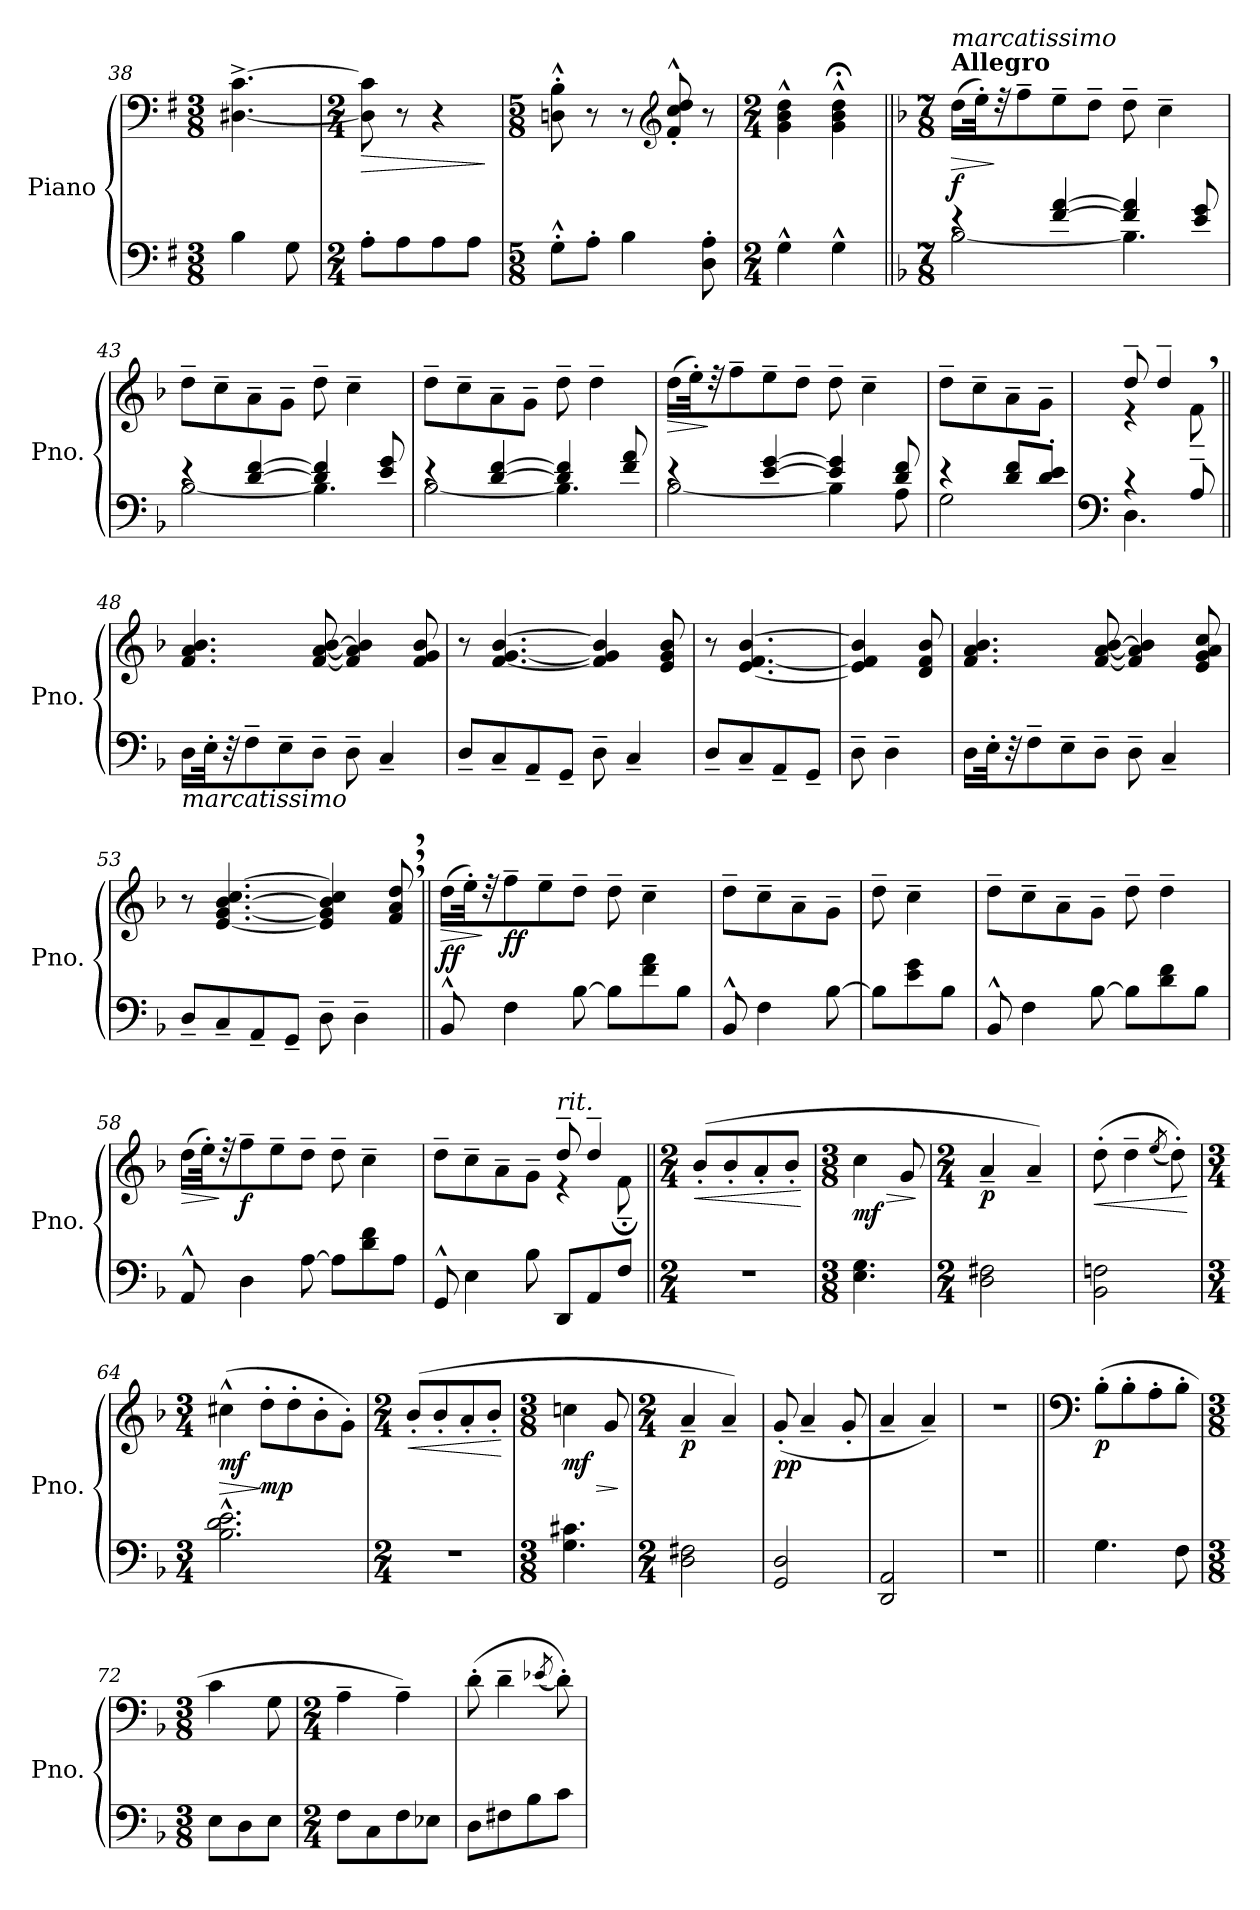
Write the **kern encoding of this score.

**kern	**kern	**dynam
*part1	*part1	*part1
*staff2	*staff1	*staff1/2
*I"Piano	*	*
*I'Pno.	*	*
*clefF4	*clefF4	*
*k[f#]	*k[f#]	*
*M3/8	*M3/8	*
=38	=38	=38
4B\	[4.D#X\^ [4.c\^	.
8G\	.	.
=39	=39	=39
*M2/4	*M2/4	*
!	!	!LO:HP:b
8A'\L	8D#\] 8c\]	>
8A\	8r	.
8A\	4r	.
8A\J	.	.
.	.	]
=40	=40	=40
*M5/8	*M5/8	*
8G'^^\L	8Dn\^^' 8B\^^'	.
8A'\J	8r	.
4B\	8r	.
*	*clefG2	*
.	8f#/'^^ 8cc/'^^ 8dd/'^^	.
8D\' 8A\'	8r	.
=41	=41	=41
*M2/4	*M2/4	*
4G^^\	4g\^^ 4b\^^ 4dd\^^	.
4G^^\	4g\;<^^ 4b\;<^^ 4dd\;<^^	.
!!LO:LB:g=z
=42||	=42||	=42||
*k[b-]	*k[b-]	*
*M7/8	*M7/8	*
*	*MM130	*
*^	*	*
!	!	!LO:TX:a:B:t=Allegro	!
!	!	!LO:TX:a:i:t=marcatissimo	!
!	!	!	!LO:HP:b
!	!	!	!LO:DY:n=1:a=2
4re	[2B-\	(16dd\LL	> f
.	.	32ee'\JK)	.
.	.	32r	]
.	.	8ff~\	.
[4f/ [4a/	.	8ee~\	.
.	.	8dd~\J	.
4f/] 4a/]	4.B-\]	8dd~\	.
.	.	4cc~\	.
8e/ 8g/	.	.	.
=43	=43	=43	=43
4re	[2B-\	8dd~\L	.
.	.	8cc~\	.
[4d/ [4f/	.	8a~\	.
.	.	8g~\J	.
4d/] 4f/]	4.B-\]	8dd~\	.
.	.	4cc~\	.
8e/ 8g/	.	.	.
=44	=44	=44	=44
4re	[2B-\	8dd~\L	.
.	.	8cc~\	.
[4d/ [4f/	.	8a~\	.
.	.	8g~\J	.
4d/] 4f/]	4.B-\]	8dd~\	.
.	.	4dd~\	.
8f/ 8a/	.	.	.
=45	=45	=45	=45
!	!	!	!LO:HP:b
4re	[2B-\	(16dd\LL	>
.	.	32ee'\JK)	.
.	.	32r	]
.	.	8ff~\	.
[4e/ [4g/	.	8ee~\	.
.	.	8dd~\J	.
4e/] 4g/]	4B-\]	8dd~\	.
.	.	4cc~\	.
8d/ 8f/	8A\	.	.
!!LO:LB:g=z
=46	=46	=46	=46
4re	2G\	8dd~\L	.
.	.	8cc~\	.
8d/ 8f/L	.	8a~\	.
8d/' 8e/'J	.	8g~\J	.
=47	=47	=47	=47
*clefF4	*	*	*
*	*	*^	*
4r	4.D\	8dd~/	4r	.
.	.	4dd~,/	.	.
8A~/	.	.	8f~\	.
*v	*v	*	*	*
=48||	=48||	=48||	=48||
!LO:TX:b:i:t=marcatissimo	!	!	!
*	*v	*v	*
16D\LL	4.f/ 4.a/ 4.b-/	.
32E'\JK	.	.
32r	.	.
8F~\	.	.
8E~\	.	.
8D~\J	[8f/ [8a/ [8b-/	.
8D~\	4f/] 4a/] 4b-/]	.
4C~/	.	.
.	8f/ 8g/ 8b-/	.
=49	=49	=49
8D~/L	8r	.
8C~/	[4.f/ [4.g/ [4.b-/	.
8AA~/	.	.
8GG~/J	.	.
8D~\	4f/] 4g/] 4b-/]	.
4C~/	.	.
.	8e/ 8g/ 8b-/	.
=50	=50	=50
8D~/L	8r	.
8C~/	[4.e/ [4.f/ [4.b-/	.
8AA~/	.	.
8GG~/J	.	.
!!LO:PB:g=z
=51	=51	=51
8D~\	4e/] 4f/] 4b-/]	.
4D~\	.	.
.	8d/ 8f/ 8b-/	.
=52	=52	=52
16D\LL	4.f/ 4.a/ 4.b-/	.
32E'\JK	.	.
32r	.	.
8F~\	.	.
8E~\	.	.
8D~\J	[8f/ [8a/ [8b-/	.
8D~\	4f/] 4a/] 4b-/]	.
4C~/	.	.
.	8e/ 8g/ 8a/ 8cc/	.
=53	=53	=53
8D~/L	8r	.
8C~/	[4.e/ [4.g/ [4.b-/ [4.cc/	.
8AA~/	.	.
8GG~/J	.	.
8D~\	4e/] 4g/] 4b-/] 4cc/]	.
4D~\	.	.
.	8f/, 8a/, 8dd/,	.
=54||	=54||	=54||
!	!	!LO:HP:b
!	!	!LO:DY:n=1:a=2
8BB-^^/	(16dd\LL	> ff
.	32ee'\JK)	.
.	32r	]
!	!	!LO:DY:n=2:b
4F\	8ff~\	ff
.	8ee~\	.
[8B-\	8dd~\J	.
8B-\L]	8dd~\	.
8f\ 8a\	4cc~\	.
8B-\J	.	.
=55	=55	=55
8BB-^^/	8dd~\L	.
4F\	8cc~\	.
.	8a~\	.
[8B-\	8g~\J	.
!!LO:LB:g=z
=56	=56	=56
8B-\L]	8dd~\	.
8e\ 8g\	4cc~\	.
8B-\J	.	.
=57	=57	=57
8BB-^^/	8dd~\L	.
4F\	8cc~\	.
.	8a~\	.
[8B-\	8g~\J	.
8B-\L]	8dd~\	.
8d\ 8f\	4dd~\	.
8B-\J	.	.
=58	=58	=58
!	!	!LO:HP:b
8AA^^/	(16dd\LL	>
.	32ee'\JK)	.
.	32r	]
!	!	!LO:DY:b
4D\	8ff~\	f
.	8ee~\	.
[8A\	8dd~\J	.
8A\L]	8dd~\	.
8d\ 8f\	4cc~\	.
8A\J	.	.
=59	=59	=59
*	*^	*
8GG^^/	8dd~\L	2ryy	.
4E\	8cc~\	.	.
.	8a~\	.	.
8B-\	8g~\J	.	.
!	!LO:TX:a:i:t=rit.	!	!
8DD/L	8dd~/	4r	.
8AA/	4dd~/	.	.
8F/J	.	8f;<~\	.
*	*v	*v	*
!!LO:LB:g=z
=60||	=60||	=60||
*M2/4	*M2/4	*
*	*MM105	*
*	*^	*
!	!LO:TX:a:B:t=Andante	!	!
!	!	!	!LO:HP:b
!	!	!	!LO:DY:n=1:b
*	*v	*v	*
2r	(8b-'/L	< other-dynamics
.	8b-'/	.
.	8a'/	.
.	8b-'/J	.
.	.	[
=61	=61	=61
*M3/8	*M3/8	*
!	!	!LO:HP:b
!	!	!LO:DY:n=1:b
4.E\ 4.G\	4cc\	> mf
.	8g/	.
.	.	]
=62	=62	=62
*M2/4	*M2/4	*
!	!	!LO:DY:b
2D\ 2F#X\	4a~/	p
.	4a~/)	.
=63	=63	=63
!	!	!LO:HP:b
2BB-\ 2Fn\	(8dd'\	<
.	4dd~\	.
.	(8qee/	.
.	8dd'\))	.
.	.	[
=64	=64	=64
*M3/4	*M3/4	*
!	!	!LO:HP:b
!	!	!LO:DY:n=1:b
2.B-\^^ 2.d\^^ 2.e\^^	(4cc#X^^\	> mf
!	!	!LO:DY:n=2:b
.	8dd'\L	] mp
.	8dd'\	.
.	8b-'\	.
.	8g'\J)	.
=65	=65	=65
*M2/4	*M2/4	*
!	!	!LO:HP:b
2r	(8b-'/L	<
.	8b-'/	.
.	8a'/	.
.	8b-'/J	.
.	.	[
=66	=66	=66
*M3/8	*M3/8	*
!	!	!LO:HP:b
!	!	!LO:DY:n=1:b
4.G\ 4.c#X\	4ccn\	> mf
.	8g/	.
.	.	]
!!LO:LB:g=z
=67	=67	=67
*M2/4	*M2/4	*
!	!	!LO:DY:b
2D\ 2F#X\	4a~/	p
.	4a~/)	.
=68	=68	=68
!	!	!LO:DY:b
2GG/ 2D/	(8g'/	pp
.	4a~/	.
.	8g'/	.
=69	=69	=69
2DD/ 2AA/	4a~/	.
.	4a~/)	.
=70	=70	=70
2r	2r	.
=71||	=71||	=71||
*	*clefF4	*
!	!	!LO:DY:b
4.G\	(8B-'\L	p
.	8B-'\	.
.	8A'\	.
8F\	8B-'\J	.
=72	=72	=72
*M3/8	*M3/8	*
8E\L	4c\	.
8D\	.	.
8E\J	8G\	.
=73	=73	=73
*M2/4	*M2/4	*
8F\L	4A~\	.
8C\	.	.
8F\	4A~\)	.
8E-X\J	.	.
=74	=74	=74
8D\L	(8d'\	.
8F#X\	4d~\	.
8B-\	.	.
.	(8qe-X/	.
8c\J	8d'\))	.
=	=	=
*-	*-	*-
